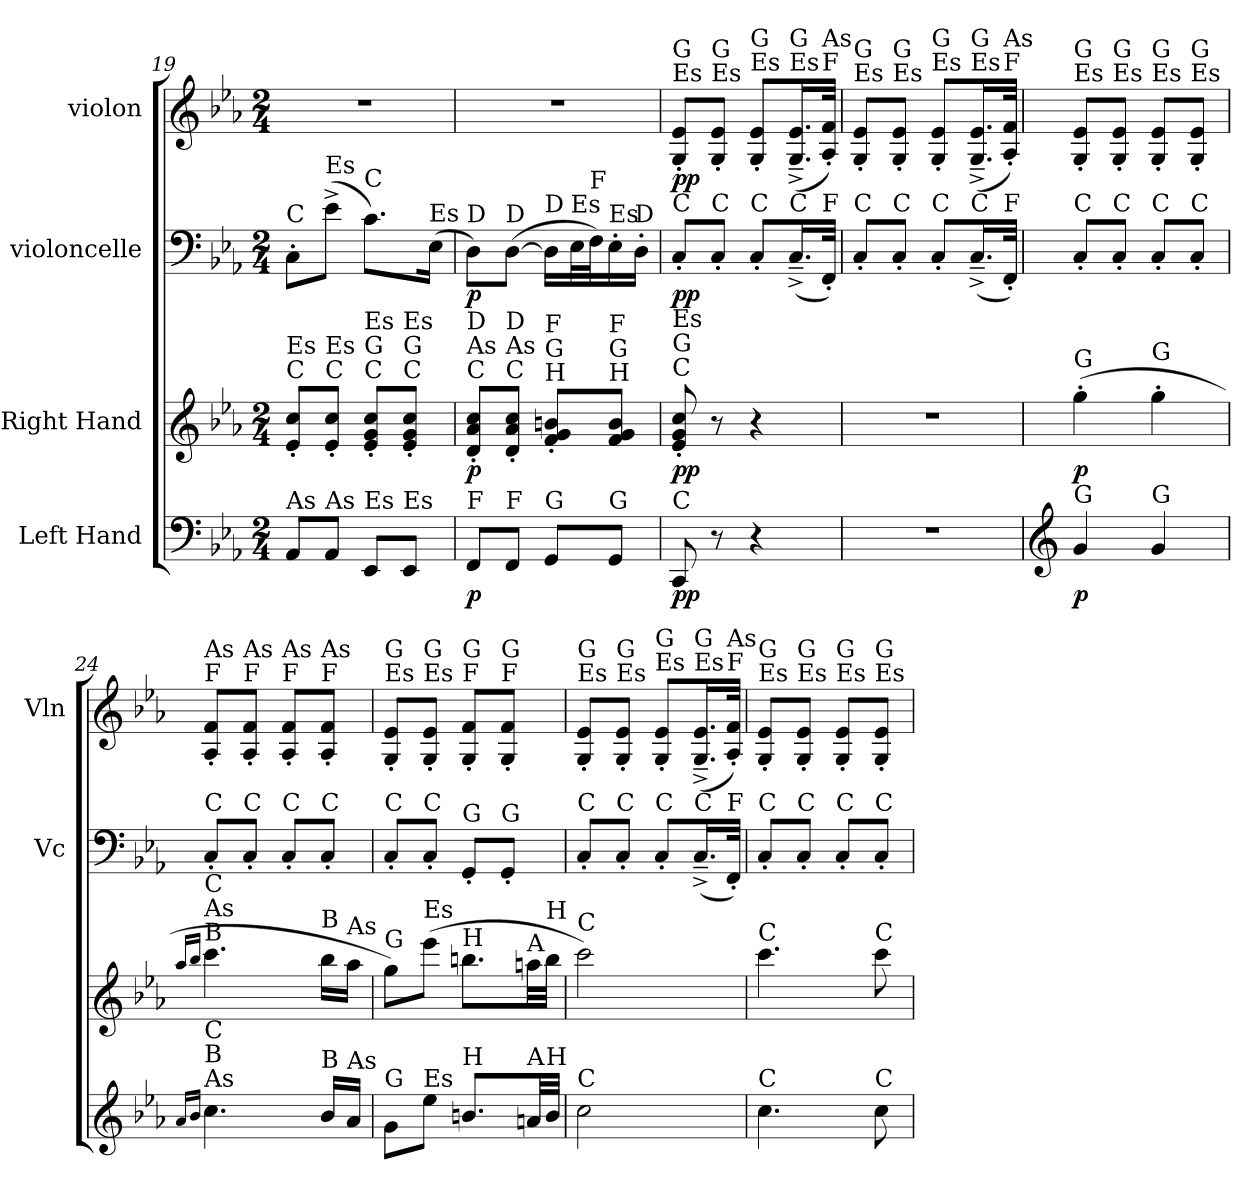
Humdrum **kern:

**kern	**dynam	**kern	**dynam	**kern	**dynam	**kern	**dynam
*part4	*part4	*part3	*part3	*part2	*part2	*part1	*part1
*staff4	*staff4	*staff3	*staff3	*staff2	*staff2	*staff1	*staff1
*I"Left Hand	*	*I"Right Hand	*	*I"violoncelle	*	*I"violon	*
*	*	*	*	*I'Vc	*	*I'Vln	*
*clefF4	*	*clefG2	*	*clefF4	*	*clefG2	*
*k[b-e-a-]	*	*k[b-e-a-]	*	*k[b-e-a-]	*	*k[b-e-a-]	*
*M2/4	*	*M2/4	*	*M2/4	*	*M2/4	*
=19	=19	=19	=19	=19	=19	=19	=19
!	!	!	!	!LO:TX:a:t=C	!	!	!
!	!	!LO:TX:a:t=C	!	!	!	!	!
!	!	!LO:TX:a:t=Es	!	!	!	!	!
!LO:TX:a:t=As	!	!	!	!	!	!	!
8AA-/L	.	8e-/' 8cc/'L	.	8C'\L	.	2r	.
!	!	!	!	!LO:TX:a:t=Es	!	!	!
!	!	!LO:TX:a:t=C	!	!	!	!	!
!	!	!LO:TX:a:t=Es	!	!	!	!	!
!LO:TX:a:t=As	!	!	!	!	!	!	!
8AA-/J	.	8e-/' 8cc/'J	.	(>8e-^\J	.	.	.
!	!	!	!	!LO:TX:a:t=C	!	!	!
!	!	!LO:TX:a:t=C	!	!	!	!	!
!	!	!LO:TX:a:t=G	!	!	!	!	!
!	!	!LO:TX:a:t=Es	!	!	!	!	!
!LO:TX:a:t=Es	!	!	!	!	!	!	!
8EE-/L	.	8e-/' 8g/' 8cc/'L	.	8.c\L)	.	.	.
!	!	!LO:TX:a:t=C	!	!	!	!	!
!	!	!LO:TX:a:t=G	!	!	!	!	!
!	!	!LO:TX:a:t=Es	!	!	!	!	!
!LO:TX:a:t=Es	!	!	!	!	!	!	!
8EE-/J	.	8e-/' 8g/' 8cc/'J	.	.	.	.	.
!	!	!	!	!LO:TX:a:t=Es	!	!	!
.	.	.	.	(>16E-\Jk	.	.	.
!!LO:LB:g=z
=20	=20	=20	=20	=20	=20	=20	=20
!	!	!	!	!LO:TX:a:t=D	!	!	!
!	!	!LO:TX:a:t=C	!	!	!	!	!
!	!	!LO:TX:a:t=As	!	!	!	!	!
!	!	!LO:TX:a:t=D	!	!	!	!	!
!LO:TX:a:t=F	!	!	!	!	!	!	!
!	!LO:DY:b	!	!LO:DY:b	!	!LO:DY:b	!	!
8FF/L	p	8d/' 8a-/' 8cc/'L	p	8D\L)	p	2r	.
!	!	!	!	!LO:TX:a:t=D	!	!	!
!	!	!LO:TX:a:t=C	!	!	!	!	!
!	!	!LO:TX:a:t=As	!	!	!	!	!
!	!	!LO:TX:a:t=D	!	!	!	!	!
!LO:TX:a:t=F	!	!	!	!	!	!	!
8FF/J	.	8d/' 8a-/' 8cc/'J	.	(>[8D\J	.	.	.
!	!	!	!	!LO:TX:a:t=D	!	!	!
!	!	!LO:TX:a:t=H	!	!	!	!	!
!	!	!LO:TX:a:t=G	!	!	!	!	!
!	!	!LO:TX:a:t=F	!	!	!	!	!
!LO:TX:a:t=G	!	!	!	!	!	!	!
8GG/L	.	8f/' 8g/' 8bn/'L	.	16D\LL]	.	.	.
!	!	!	!	!LO:TX:a:t=Es	!	!	!
.	.	.	.	32E-\L	.	.	.
!	!	!	!	!LO:TX:a:t=F	!	!	!
.	.	.	.	32F\J)	.	.	.
!	!	!	!	!LO:TX:a:t=Es	!	!	!
!	!	!LO:TX:a:t=H	!	!	!	!	!
!	!	!LO:TX:a:t=G	!	!	!	!	!
!	!	!LO:TX:a:t=F	!	!	!	!	!
!LO:TX:a:t=G	!	!	!	!	!	!	!
8GG/J	.	8f/ 8g/ 8b/J	.	16E-'\	.	.	.
!	!	!	!	!LO:TX:a:t=D	!	!	!
.	.	.	.	16D'\JJ	.	.	.
=21	=21	=21	=21	=21	=21	=21	=21
!	!	!	!	!	!	!LO:TX:a:t=Es	!
!	!	!	!	!	!	!LO:TX:a:t=G	!
!	!	!	!	!LO:TX:a:t=C	!	!	!
!	!	!LO:TX:a:t=C	!	!	!	!	!
!	!	!LO:TX:a:t=G	!	!	!	!	!
!	!	!LO:TX:a:t=Es	!	!	!	!	!
!LO:TX:a:t=C	!	!	!	!	!	!	!
!	!LO:DY:b	!	!LO:DY:b	!	!LO:DY:b	!	!LO:DY:b
8CC/	pp	8e-/' 8g/' 8cc/'	pp	8C'/L	pp	8G/' 8e-/'L	pp
!	!	!	!	!	!	!LO:TX:a:t=Es	!
!	!	!	!	!	!	!LO:TX:a:t=G	!
!	!	!	!	!LO:TX:a:t=C	!	!	!
8r	.	8r	.	8C'/J	.	8G/' 8e-/'J	.
!	!	!	!	!	!	!LO:TX:a:t=Es	!
!	!	!	!	!	!	!LO:TX:a:t=G	!
!	!	!	!	!LO:TX:a:t=C	!	!	!
4r	.	4r	.	8C'/L	.	8G/' 8e-/'L	.
!	!	!	!	!	!	!LO:TX:a:t=Es	!
!	!	!	!	!	!	!LO:TX:a:t=G	!
!	!	!	!	!LO:TX:a:t=C	!	!	!
.	.	.	.	(<16.C~^/L	.	(<16.G/~^ 16.e-/~^L	.
!	!	!	!	!	!	!LO:TX:a:t=F	!
!	!	!	!	!	!	!LO:TX:a:t=As	!
!	!	!	!	!LO:TX:a:t=F	!	!	!
.	.	.	.	32FF'/JJk)	.	32A-/' 32f/'JJk)	.
=22	=22	=22	=22	=22	=22	=22	=22
!	!	!	!	!	!	!LO:TX:a:t=Es	!
!	!	!	!	!	!	!LO:TX:a:t=G	!
!	!	!	!	!LO:TX:a:t=C	!	!	!
2r	.	2r	.	8C'/L	.	8G/' 8e-/'L	.
!	!	!	!	!	!	!LO:TX:a:t=Es	!
!	!	!	!	!	!	!LO:TX:a:t=G	!
!	!	!	!	!LO:TX:a:t=C	!	!	!
.	.	.	.	8C'/J	.	8G/' 8e-/'J	.
!	!	!	!	!	!	!LO:TX:a:t=Es	!
!	!	!	!	!	!	!LO:TX:a:t=G	!
!	!	!	!	!LO:TX:a:t=C	!	!	!
.	.	.	.	8C'/L	.	8G/' 8e-/'L	.
!	!	!	!	!	!	!LO:TX:a:t=Es	!
!	!	!	!	!	!	!LO:TX:a:t=G	!
!	!	!	!	!LO:TX:a:t=C	!	!	!
.	.	.	.	(<16.C~^/L	.	(<16.G/~^ 16.e-/~^L	.
!	!	!	!	!	!	!LO:TX:a:t=F	!
!	!	!	!	!	!	!LO:TX:a:t=As	!
!	!	!	!	!LO:TX:a:t=F	!	!	!
.	.	.	.	32FF'/JJk)	.	32A-/' 32f/'JJk)	.
=23	=23	=23	=23	=23	=23	=23	=23
*clefG2	*	*	*	*	*	*	*
!	!	!	!	!	!	!LO:TX:a:t=Es	!
!	!	!	!	!	!	!LO:TX:a:t=G	!
!	!	!	!	!LO:TX:a:t=C	!	!	!
!	!	!LO:TX:a:t=G	!	!	!	!	!
!LO:TX:a:t=G	!	!	!	!	!	!	!
!	!LO:DY:b	!	!LO:DY:b	!	!	!	!
4g/	p	(>4gg'\	p	8C'/L	.	8G/' 8e-/'L	.
!	!	!	!	!	!	!LO:TX:a:t=Es	!
!	!	!	!	!	!	!LO:TX:a:t=G	!
!	!	!	!	!LO:TX:a:t=C	!	!	!
.	.	.	.	8C'/J	.	8G/' 8e-/'J	.
!	!	!	!	!	!	!LO:TX:a:t=Es	!
!	!	!	!	!	!	!LO:TX:a:t=G	!
!	!	!	!	!LO:TX:a:t=C	!	!	!
!	!	!LO:TX:a:t=G	!	!	!	!	!
!LO:TX:a:t=G	!	!	!	!	!	!	!
4g/	.	4gg'\	.	8C'/L	.	8G/' 8e-/'L	.
!	!	!	!	!	!	!LO:TX:a:t=Es	!
!	!	!	!	!	!	!LO:TX:a:t=G	!
!	!	!	!	!LO:TX:a:t=C	!	!	!
.	.	.	.	8C'/J	.	8G/' 8e-/'J	.
=24	=24	=24	=24	=24	=24	=24	=24
16qa-/LL	.	16qaa-/LL	.	.	.	.	.
16qb-/JJ	.	16qbb-/JJ	.	.	.	.	.
!	!	!	!	!	!	!LO:TX:a:t=F	!
!	!	!	!	!	!	!LO:TX:a:t=As	!
!	!	!	!	!LO:TX:a:t=C	!	!	!
!	!	!LO:TX:a:t=As	!	!	!	!	!
!	!	!LO:TX:a:t=B	!	!	!	!	!
!	!	!LO:TX:a:t=C	!	!	!	!	!
!LO:TX:a:t=As	!	!	!	!	!	!	!
!LO:TX:a:t=B	!	!	!	!	!	!	!
!LO:TX:a:t=C	!	!	!	!	!	!	!
4.cc\	.	4.ccc\	.	8C'/L	.	8A-/' 8f/'L	.
!	!	!	!	!	!	!LO:TX:a:t=F	!
!	!	!	!	!	!	!LO:TX:a:t=As	!
!	!	!	!	!LO:TX:a:t=C	!	!	!
.	.	.	.	8C'/J	.	8A-/' 8f/'J	.
!	!	!	!	!	!	!LO:TX:a:t=F	!
!	!	!	!	!	!	!LO:TX:a:t=As	!
!	!	!	!	!LO:TX:a:t=C	!	!	!
.	.	.	.	8C'/L	.	8A-/' 8f/'L	.
!	!	!	!	!	!	!LO:TX:a:t=F	!
!	!	!	!	!	!	!LO:TX:a:t=As	!
!	!	!	!	!LO:TX:a:t=C	!	!	!
!	!	!LO:TX:a:t=B	!	!	!	!	!
!LO:TX:a:t=B	!	!	!	!	!	!	!
16b-/LL	.	16bb-\LL	.	8C'/J	.	8A-/' 8f/'J	.
!	!	!LO:TX:a:t=As	!	!	!	!	!
!LO:TX:a:t=As	!	!	!	!	!	!	!
16a-/JJ	.	16aa-\JJ	.	.	.	.	.
=25	=25	=25	=25	=25	=25	=25	=25
!	!	!	!	!	!	!LO:TX:a:t=Es	!
!	!	!	!	!	!	!LO:TX:a:t=G	!
!	!	!	!	!LO:TX:a:t=C	!	!	!
!	!	!LO:TX:a:t=G	!	!	!	!	!
!LO:TX:a:t=G	!	!	!	!	!	!	!
8g\L	.	8gg\L)	.	8C'/L	.	8G/' 8e-/'L	.
!	!	!	!	!	!	!LO:TX:a:t=Es	!
!	!	!	!	!	!	!LO:TX:a:t=G	!
!	!	!	!	!LO:TX:a:t=C	!	!	!
!	!	!LO:TX:a:t=Es	!	!	!	!	!
!LO:TX:a:t=Es	!	!	!	!	!	!	!
8ee-\J	.	(>8eee-\J	.	8C'/J	.	8G/' 8e-/'J	.
!	!	!	!	!	!	!LO:TX:a:t=F	!
!	!	!	!	!	!	!LO:TX:a:t=G	!
!	!	!	!	!LO:TX:a:t=G	!	!	!
!	!	!LO:TX:a:t=H	!	!	!	!	!
!LO:TX:a:t=H	!	!	!	!	!	!	!
8.bn/L	.	8.bbn\L	.	8GG'/L	.	8G/' 8f/'L	.
!	!	!	!	!	!	!LO:TX:a:t=F	!
!	!	!	!	!	!	!LO:TX:a:t=G	!
!	!	!	!	!LO:TX:a:t=G	!	!	!
.	.	.	.	8GG'/J	.	8G/' 8f/'J	.
!	!	!LO:TX:a:t=A	!	!	!	!	!
!LO:TX:a:t=A	!	!	!	!	!	!	!
32an/LL	.	32aan\LL	.	.	.	.	.
!	!	!LO:TX:a:t=H	!	!	!	!	!
!LO:TX:a:t=H	!	!	!	!	!	!	!
32b/JJJ	.	32bb\JJJ	.	.	.	.	.
!!LO:PB:g=z
=26	=26	=26	=26	=26	=26	=26	=26
!	!	!	!	!	!	!LO:TX:a:t=Es	!
!	!	!	!	!	!	!LO:TX:a:t=G	!
!	!	!	!	!LO:TX:a:t=C	!	!	!
!	!	!LO:TX:a:t=C	!	!	!	!	!
!LO:TX:a:t=C	!	!	!	!	!	!	!
2cc\	.	2ccc\)	.	8C'/L	.	8G/' 8e-/'L	.
!	!	!	!	!	!	!LO:TX:a:t=Es	!
!	!	!	!	!	!	!LO:TX:a:t=G	!
!	!	!	!	!LO:TX:a:t=C	!	!	!
.	.	.	.	8C'/J	.	8G/' 8e-/'J	.
!	!	!	!	!	!	!LO:TX:a:t=Es	!
!	!	!	!	!	!	!LO:TX:a:t=G	!
!	!	!	!	!LO:TX:a:t=C	!	!	!
.	.	.	.	8C'/L	.	8G/' 8e-/'L	.
!	!	!	!	!	!	!LO:TX:a:t=Es	!
!	!	!	!	!	!	!LO:TX:a:t=G	!
!	!	!	!	!LO:TX:a:t=C	!	!	!
.	.	.	.	(<16.C~^/L	.	(<16.G/~^ 16.e-/~^L	.
!	!	!	!	!	!	!LO:TX:a:t=F	!
!	!	!	!	!	!	!LO:TX:a:t=As	!
!	!	!	!	!LO:TX:a:t=F	!	!	!
.	.	.	.	32FF'/JJk)	.	32A-/' 32f/'JJk)	.
=27	=27	=27	=27	=27	=27	=27	=27
!	!	!	!	!	!	!LO:TX:a:t=Es	!
!	!	!	!	!	!	!LO:TX:a:t=G	!
!	!	!	!	!LO:TX:a:t=C	!	!	!
!	!	!LO:TX:a:t=C	!	!	!	!	!
!LO:TX:a:t=C	!	!	!	!	!	!	!
4.cc\	.	4.ccc\	.	8C'/L	.	8G/' 8e-/'L	.
!	!	!	!	!	!	!LO:TX:a:t=Es	!
!	!	!	!	!	!	!LO:TX:a:t=G	!
!	!	!	!	!LO:TX:a:t=C	!	!	!
.	.	.	.	8C'/J	.	8G/' 8e-/'J	.
!	!	!	!	!	!	!LO:TX:a:t=Es	!
!	!	!	!	!	!	!LO:TX:a:t=G	!
!	!	!	!	!LO:TX:a:t=C	!	!	!
.	.	.	.	8C'/L	.	8G/' 8e-/'L	.
!	!	!	!	!	!	!LO:TX:a:t=Es	!
!	!	!	!	!	!	!LO:TX:a:t=G	!
!	!	!	!	!LO:TX:a:t=C	!	!	!
!	!	!LO:TX:a:t=C	!	!	!	!	!
!LO:TX:a:t=C	!	!	!	!	!	!	!
8cc\	.	8ccc\	.	8C'/J	.	8G/' 8e-/'J	.
=	=	=	=	=	=	=	=
*-	*-	*-	*-	*-	*-	*-	*-
